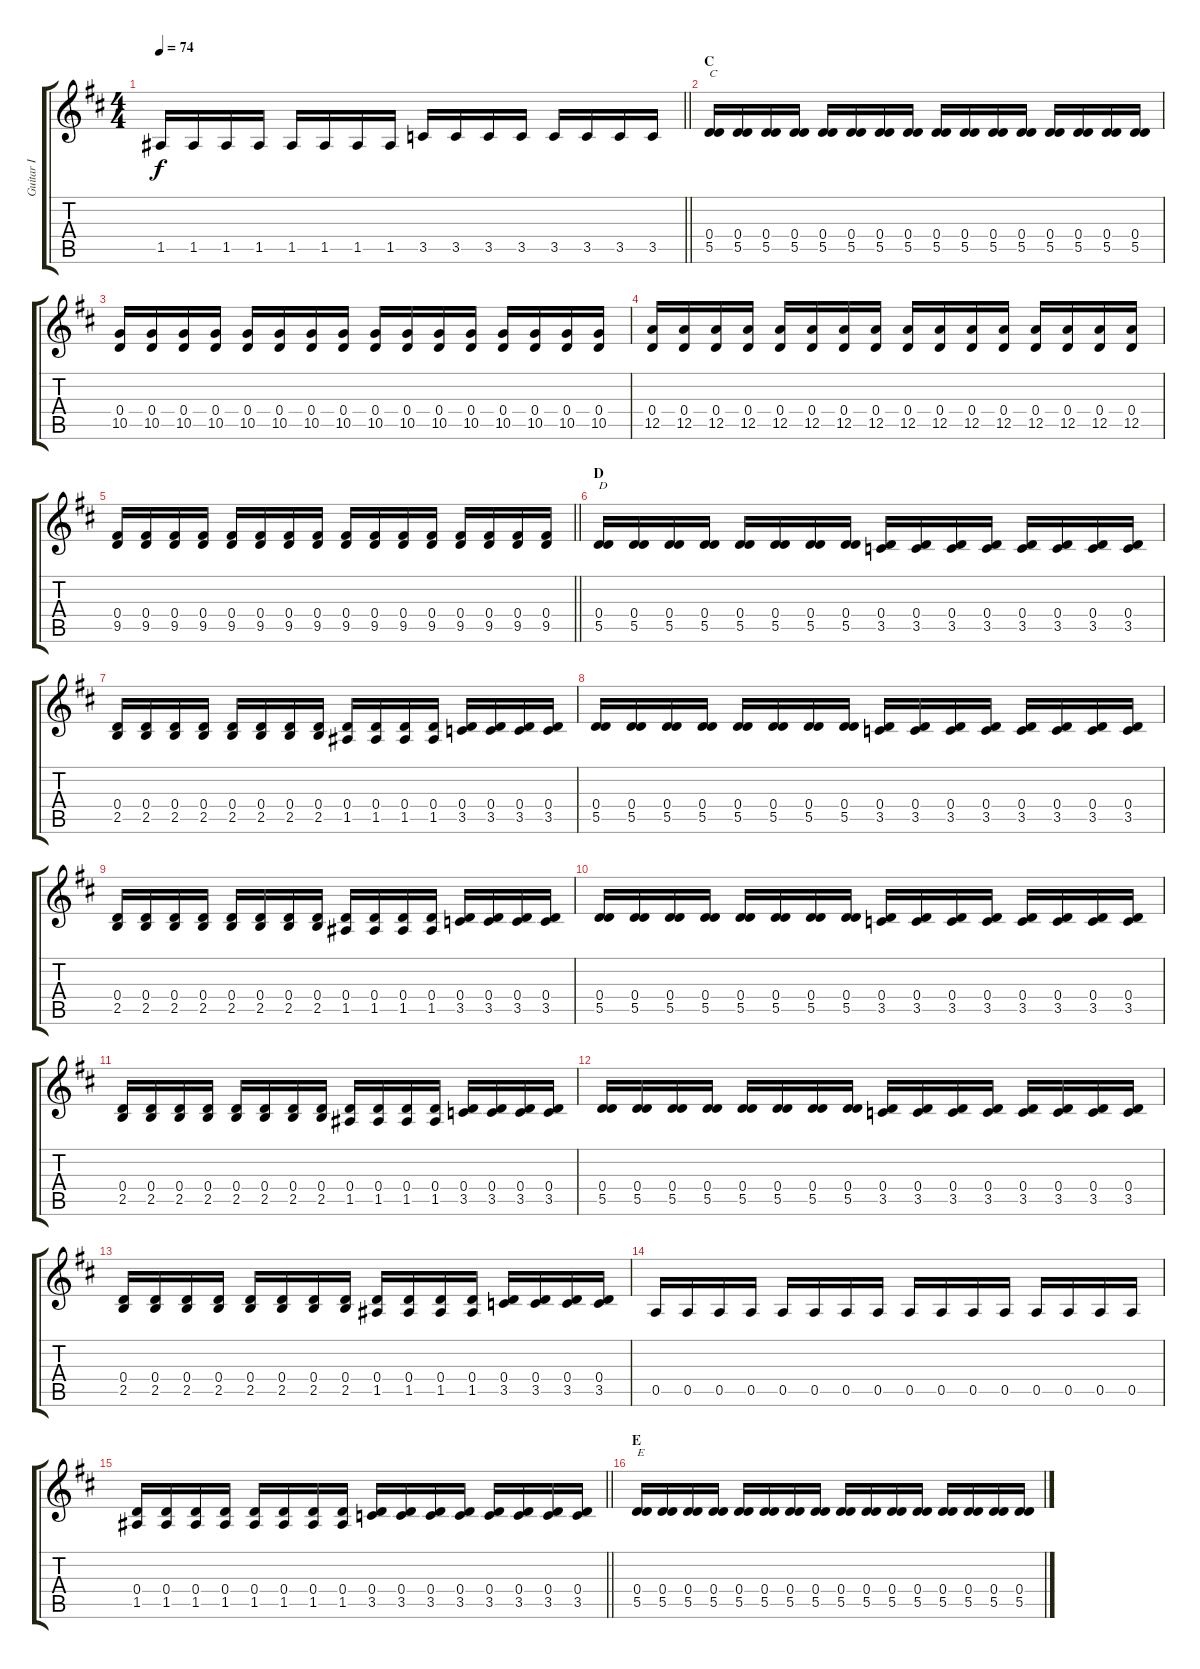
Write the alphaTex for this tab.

\track ("Guitar I" "Guitar I") {instrument distortionguitar}
\staff {score tabs}
\tuning (E4 B3 G3 D3 A2 E2) {hide}
\ts (4 4)
\tempo 74
\clef g2
\barLineRight lightlight
\ks d
1.5.16{dy f} 1.5.16 1.5.16 1.5.16 1.5.16 1.5.16 1.5.16 1.5.16 3.5.16 3.5.16 3.5.16 3.5.16 3.5.16 3.5.16 3.5.16 3.5.16 |
\section ("" "C")
(0.4 5.5).16{txt "C"} (0.4 5.5).16 (0.4 5.5).16 (0.4 5.5).16 (0.4 5.5).16 (0.4 5.5).16 (0.4 5.5).16 (0.4 5.5).16 (0.4 5.5).16 (0.4 5.5).16 (0.4 5.5).16 (0.4 5.5).16 (0.4 5.5).16 (0.4 5.5).16 (0.4 5.5).16 (0.4 5.5).16 |
(0.4 10.5).16 (0.4 10.5).16 (0.4 10.5).16 (0.4 10.5).16 (0.4 10.5).16 (0.4 10.5).16 (0.4 10.5).16 (0.4 10.5).16 (0.4 10.5).16 (0.4 10.5).16 (0.4 10.5).16 (0.4 10.5).16 (0.4 10.5).16 (0.4 10.5).16 (0.4 10.5).16 (0.4 10.5).16 |
(0.4 12.5).16 (0.4 12.5).16 (0.4 12.5).16 (0.4 12.5).16 (0.4 12.5).16 (0.4 12.5).16 (0.4 12.5).16 (0.4 12.5).16 (0.4 12.5).16 (0.4 12.5).16 (0.4 12.5).16 (0.4 12.5).16 (0.4 12.5).16 (0.4 12.5).16 (0.4 12.5).16 (0.4 12.5).16 |
\barLineRight lightlight
(0.4 9.5).16 (0.4 9.5).16 (0.4 9.5).16 (0.4 9.5).16 (0.4 9.5).16 (0.4 9.5).16 (0.4 9.5).16 (0.4 9.5).16 (0.4 9.5).16 (0.4 9.5).16 (0.4 9.5).16 (0.4 9.5).16 (0.4 9.5).16 (0.4 9.5).16 (0.4 9.5).16 (0.4 9.5).16 |
\section ("" "D")
(0.4 5.5).16{txt "D"} (0.4 5.5).16 (0.4 5.5).16 (0.4 5.5).16 (0.4 5.5).16 (0.4 5.5).16 (0.4 5.5).16 (0.4 5.5).16 (0.4 3.5).16 (0.4 3.5).16 (0.4 3.5).16 (0.4 3.5).16 (0.4 3.5).16 (0.4 3.5).16 (0.4 3.5).16 (0.4 3.5).16 |
(0.4 2.5).16 (0.4 2.5).16 (0.4 2.5).16 (0.4 2.5).16 (0.4 2.5).16 (0.4 2.5).16 (0.4 2.5).16 (0.4 2.5).16 (0.4 1.5).16 (0.4 1.5).16 (0.4 1.5).16 (0.4 1.5).16 (0.4 3.5).16 (0.4 3.5).16 (0.4 3.5).16 (0.4 3.5).16 |
(0.4 5.5).16 (0.4 5.5).16 (0.4 5.5).16 (0.4 5.5).16 (0.4 5.5).16 (0.4 5.5).16 (0.4 5.5).16 (0.4 5.5).16 (0.4 3.5).16 (0.4 3.5).16 (0.4 3.5).16 (0.4 3.5).16 (0.4 3.5).16 (0.4 3.5).16 (0.4 3.5).16 (0.4 3.5).16 |
(0.4 2.5).16 (0.4 2.5).16 (0.4 2.5).16 (0.4 2.5).16 (0.4 2.5).16 (0.4 2.5).16 (0.4 2.5).16 (0.4 2.5).16 (0.4 1.5).16 (0.4 1.5).16 (0.4 1.5).16 (0.4 1.5).16 (0.4 3.5).16 (0.4 3.5).16 (0.4 3.5).16 (0.4 3.5).16 |
(0.4 5.5).16 (0.4 5.5).16 (0.4 5.5).16 (0.4 5.5).16 (0.4 5.5).16 (0.4 5.5).16 (0.4 5.5).16 (0.4 5.5).16 (0.4 3.5).16 (0.4 3.5).16 (0.4 3.5).16 (0.4 3.5).16 (0.4 3.5).16 (0.4 3.5).16 (0.4 3.5).16 (0.4 3.5).16 |
(0.4 2.5).16 (0.4 2.5).16 (0.4 2.5).16 (0.4 2.5).16 (0.4 2.5).16 (0.4 2.5).16 (0.4 2.5).16 (0.4 2.5).16 (0.4 1.5).16 (0.4 1.5).16 (0.4 1.5).16 (0.4 1.5).16 (0.4 3.5).16 (0.4 3.5).16 (0.4 3.5).16 (0.4 3.5).16 |
(0.4 5.5).16 (0.4 5.5).16 (0.4 5.5).16 (0.4 5.5).16 (0.4 5.5).16 (0.4 5.5).16 (0.4 5.5).16 (0.4 5.5).16 (0.4 3.5).16 (0.4 3.5).16 (0.4 3.5).16 (0.4 3.5).16 (0.4 3.5).16 (0.4 3.5).16 (0.4 3.5).16 (0.4 3.5).16 |
(0.4 2.5).16 (0.4 2.5).16 (0.4 2.5).16 (0.4 2.5).16 (0.4 2.5).16 (0.4 2.5).16 (0.4 2.5).16 (0.4 2.5).16 (0.4 1.5).16 (0.4 1.5).16 (0.4 1.5).16 (0.4 1.5).16 (0.4 3.5).16 (0.4 3.5).16 (0.4 3.5).16 (0.4 3.5).16 |
0.5.16 0.5.16 0.5.16 0.5.16 0.5.16 0.5.16 0.5.16 0.5.16 0.5.16 0.5.16 0.5.16 0.5.16 0.5.16 0.5.16 0.5.16 0.5.16 |
\barLineRight lightlight
(0.4 1.5).16 (0.4 1.5).16 (0.4 1.5).16 (0.4 1.5).16 (0.4 1.5).16 (0.4 1.5).16 (0.4 1.5).16 (0.4 1.5).16 (0.4 3.5).16 (0.4 3.5).16 (0.4 3.5).16 (0.4 3.5).16 (0.4 3.5).16 (0.4 3.5).16 (0.4 3.5).16 (0.4 3.5).16 |
\section ("" "E")
(0.4 5.5).16{txt "E"} (0.4 5.5).16 (0.4 5.5).16 (0.4 5.5).16 (0.4 5.5).16 (0.4 5.5).16 (0.4 5.5).16 (0.4 5.5).16 (0.4 5.5).16 (0.4 5.5).16 (0.4 5.5).16 (0.4 5.5).16 (0.4 5.5).16 (0.4 5.5).16 (0.4 5.5).16 (0.4 5.5).16
